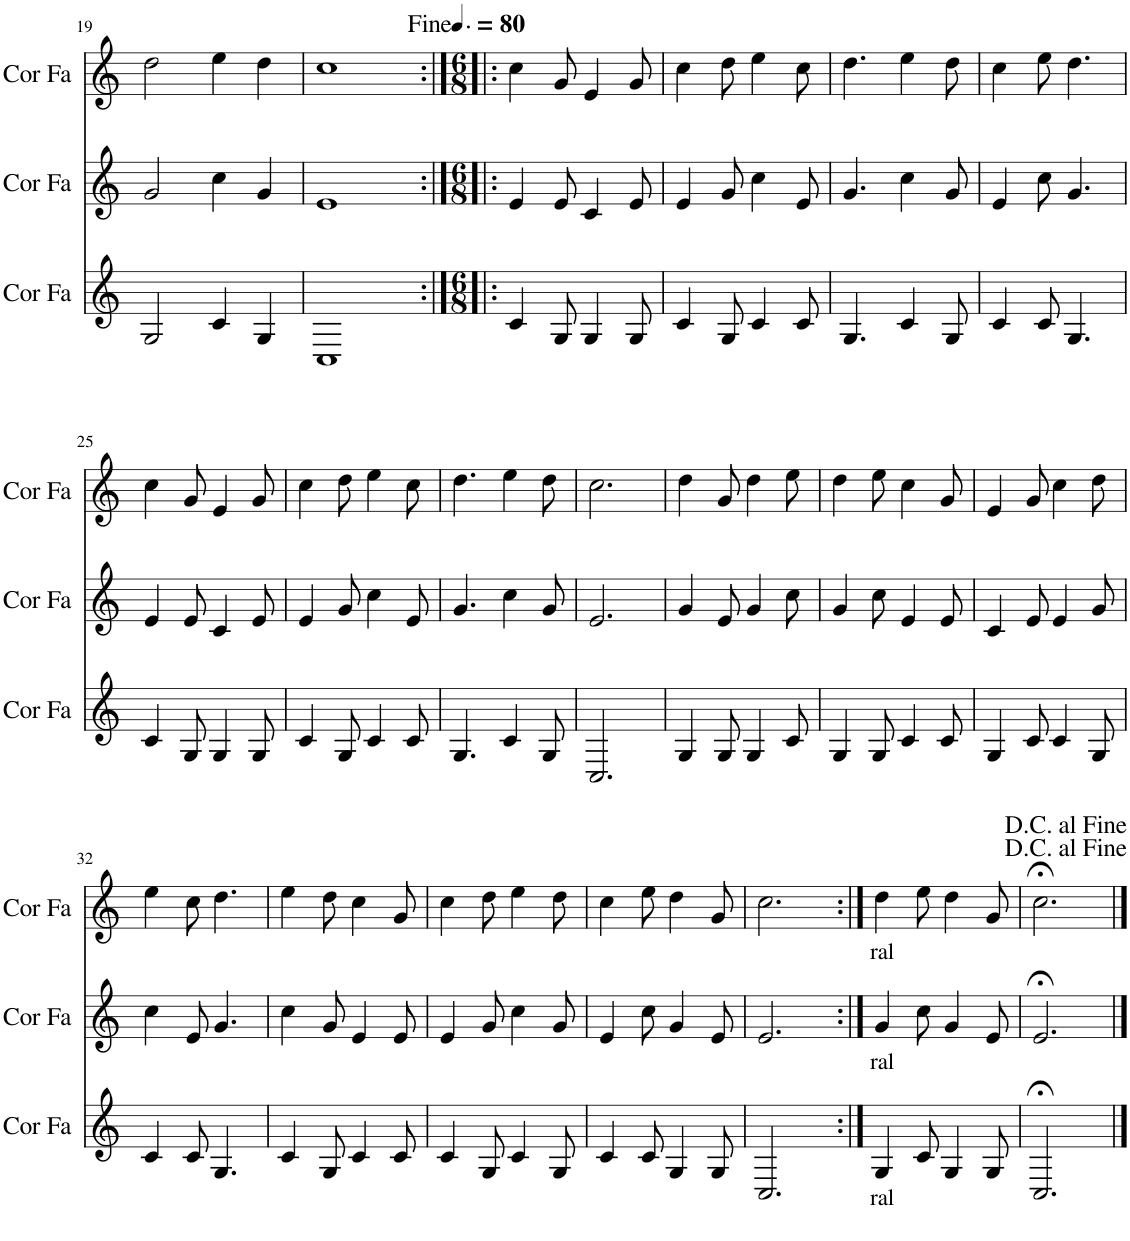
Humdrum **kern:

**kern	**text	**kern	**text	**kern	**text
*part3	*part3	*part2	*part2	*part1	*part1
*staff3	*staff3	*staff2	*staff2	*staff1	*staff1
*I"Cor en Fa	*	*I"Cor en Fa	*	*I"Cor en Fa	*
*I'Cor Fa	*	*I'Cor Fa	*	*I'Cor Fa	*
!!LO:PB:g=z
*clefG2	*	*clefG2	*	*clefG2	*
*Trd4c7	*	*Trd4c7	*	*Trd4c7	*
*k[]	*	*k[]	*	*k[]	*
*M2/2	*	*M2/2	*	*M2/2	*
*met(c|)	*	*met(c|)	*	*met(c|)	*
=19	=19	=19	=19	=19	=19
2G/	.	2g/	.	2dd\	.
4c/	.	4cc\	.	4ee\	.
4G/	.	4g/	.	4dd\	.
=20	=20	=20	=20	=20	=20
1C	.	1e	.	1cc	.
=21:|!|:	=21:|!|:	=21:|!|:	=21:|!|:	=21:|!|:	=21:|!|:
*M6/8	*	*M6/8	*	*M6/8	*
*	*	*	*	*MM120	*
4c/	.	4e/	.	4cc\	.
8G/	.	8e/	.	8g/	.
4G/	.	4c/	.	4e/	.
8G/	.	8e/	.	8g/	.
=22	=22	=22	=22	=22	=22
4c/	.	4e/	.	4cc\	.
8G/	.	8g/	.	8dd\	.
4c/	.	4cc\	.	4ee\	.
8c/	.	8e/	.	8cc\	.
=23	=23	=23	=23	=23	=23
4.G/	.	4.g/	.	4.dd\	.
4c/	.	4cc\	.	4ee\	.
8G/	.	8g/	.	8dd\	.
=24	=24	=24	=24	=24	=24
4c/	.	4e/	.	4cc\	.
8c/	.	8cc\	.	8ee\	.
4.G/	.	4.g/	.	4.dd\	.
!!LO:LB:g=z
=25	=25	=25	=25	=25	=25
4c/	.	4e/	.	4cc\	.
8G/	.	8e/	.	8g/	.
4G/	.	4c/	.	4e/	.
8G/	.	8e/	.	8g/	.
=26	=26	=26	=26	=26	=26
4c/	.	4e/	.	4cc\	.
8G/	.	8g/	.	8dd\	.
4c/	.	4cc\	.	4ee\	.
8c/	.	8e/	.	8cc\	.
=27	=27	=27	=27	=27	=27
4.G/	.	4.g/	.	4.dd\	.
4c/	.	4cc\	.	4ee\	.
8G/	.	8g/	.	8dd\	.
=28	=28	=28	=28	=28	=28
2.C/	.	2.e/	.	2.cc\	.
=29	=29	=29	=29	=29	=29
4G/	.	4g/	.	4dd\	.
8G/	.	8e/	.	8g/	.
4G/	.	4g/	.	4dd\	.
8c/	.	8cc\	.	8ee\	.
=30	=30	=30	=30	=30	=30
4G/	.	4g/	.	4dd\	.
8G/	.	8cc\	.	8ee\	.
4c/	.	4e/	.	4cc\	.
8c/	.	8e/	.	8g/	.
=31	=31	=31	=31	=31	=31
4G/	.	4c/	.	4e/	.
8c/	.	8e/	.	8g/	.
4c/	.	4e/	.	4cc\	.
8G/	.	8g/	.	8dd\	.
!!LO:LB:g=z
=32	=32	=32	=32	=32	=32
4c/	.	4cc\	.	4ee\	.
8c/	.	8e/	.	8cc\	.
4.G/	.	4.g/	.	4.dd\	.
=33	=33	=33	=33	=33	=33
4c/	.	4cc\	.	4ee\	.
8G/	.	8g/	.	8dd\	.
4c/	.	4e/	.	4cc\	.
8c/	.	8e/	.	8g/	.
=34	=34	=34	=34	=34	=34
4c/	.	4e/	.	4cc\	.
8G/	.	8g/	.	8dd\	.
4c/	.	4cc\	.	4ee\	.
8G/	.	8g/	.	8dd\	.
=35	=35	=35	=35	=35	=35
4c/	.	4e/	.	4cc\	.
8c/	.	8cc\	.	8ee\	.
4G/	.	4g/	.	4dd\	.
8G/	.	8e/	.	8g/	.
=36	=36	=36	=36	=36	=36
2.C/	.	2.e/	.	2.cc\	.
=37:|!	=37:|!	=37:|!	=37:|!	=37:|!	=37:|!
!	!LO:LY:b	!	!LO:LY:b	!	!LO:LY:b
4G/	ral	4g/	ral	4dd\	ral
8c/	.	8cc\	.	8ee\	.
4G/	.	4g/	.	4dd\	.
8G/	.	8e/	.	8g/	.
=38	=38	=38	=38	=38	=38
2.C;</	.	2.e;</	.	2.cc;<\	.
==	==	==	==	==	==
*-	*-	*-	*-	*-	*-
